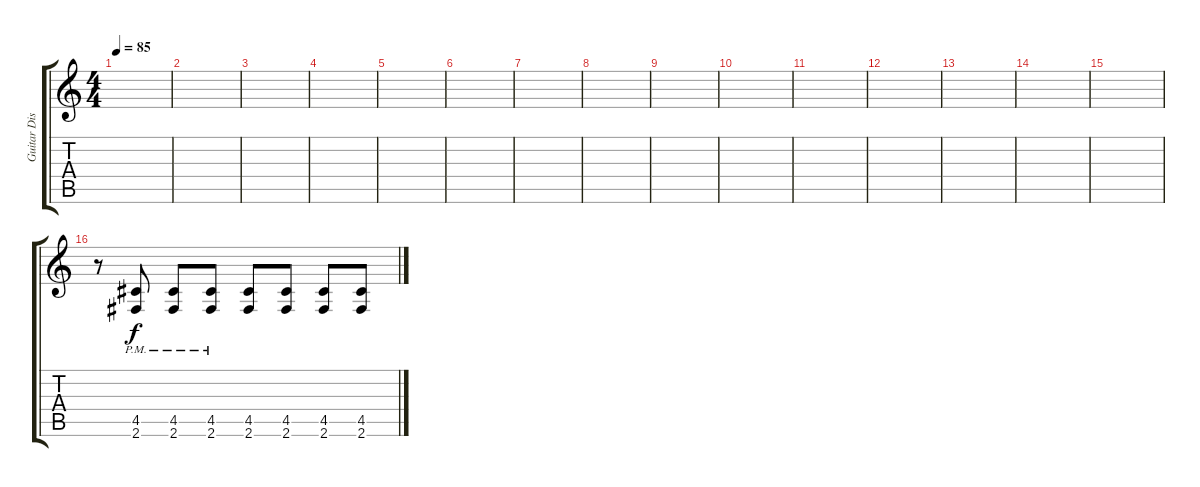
\track ("Guitar Dist" "Guitar Dis") {instrument distortionguitar}
\staff {score tabs}
\tuning (E4 B3 G3 D3 A2 E2) {hide}
\ts (4 4)
\tempo 85
\clef g2
\ks c
|
|
|
|
|
|
|
|
|
|
|
|
|
|
|
r.8 (4.5{pm} 2.6{pm}).8 (4.5{pm} 2.6{pm}).8 (4.5{pm} 2.6{pm}).8 (4.5 2.6).8 (4.5 2.6).8 (4.5 2.6).8 (4.5 2.6).8
